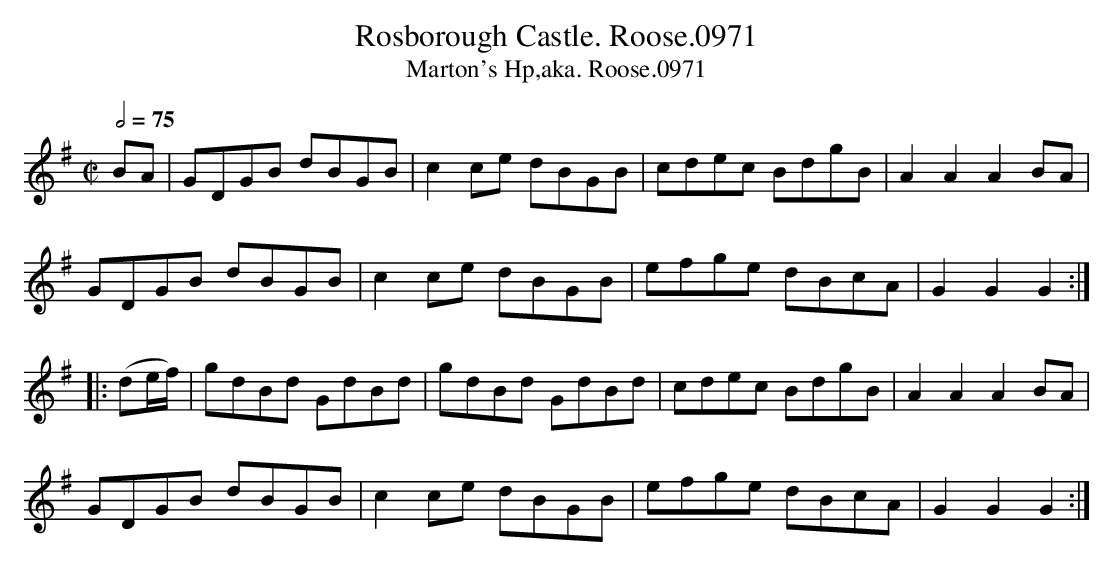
X:1
T:Rosborough Castle. Roose.0971
T:Marton's Hp,aka. Roose.0971
M:C|
L:1/8
Q:2/4=75
K:G
BA | GDGB dBGB | c2ce dBGB | cdec BdgB | A2A2A2 BA |
GDGB dBGB | c2ce dBGB | efge dBcA | G2G2G2 :|
|: (de/f/) | gdBd GdBd | gdBd GdBd | cdec BdgB | A2A2A2 BA |
GDGB dBGB | c2ce dBGB | efge dBcA | G2G2G2 :|
